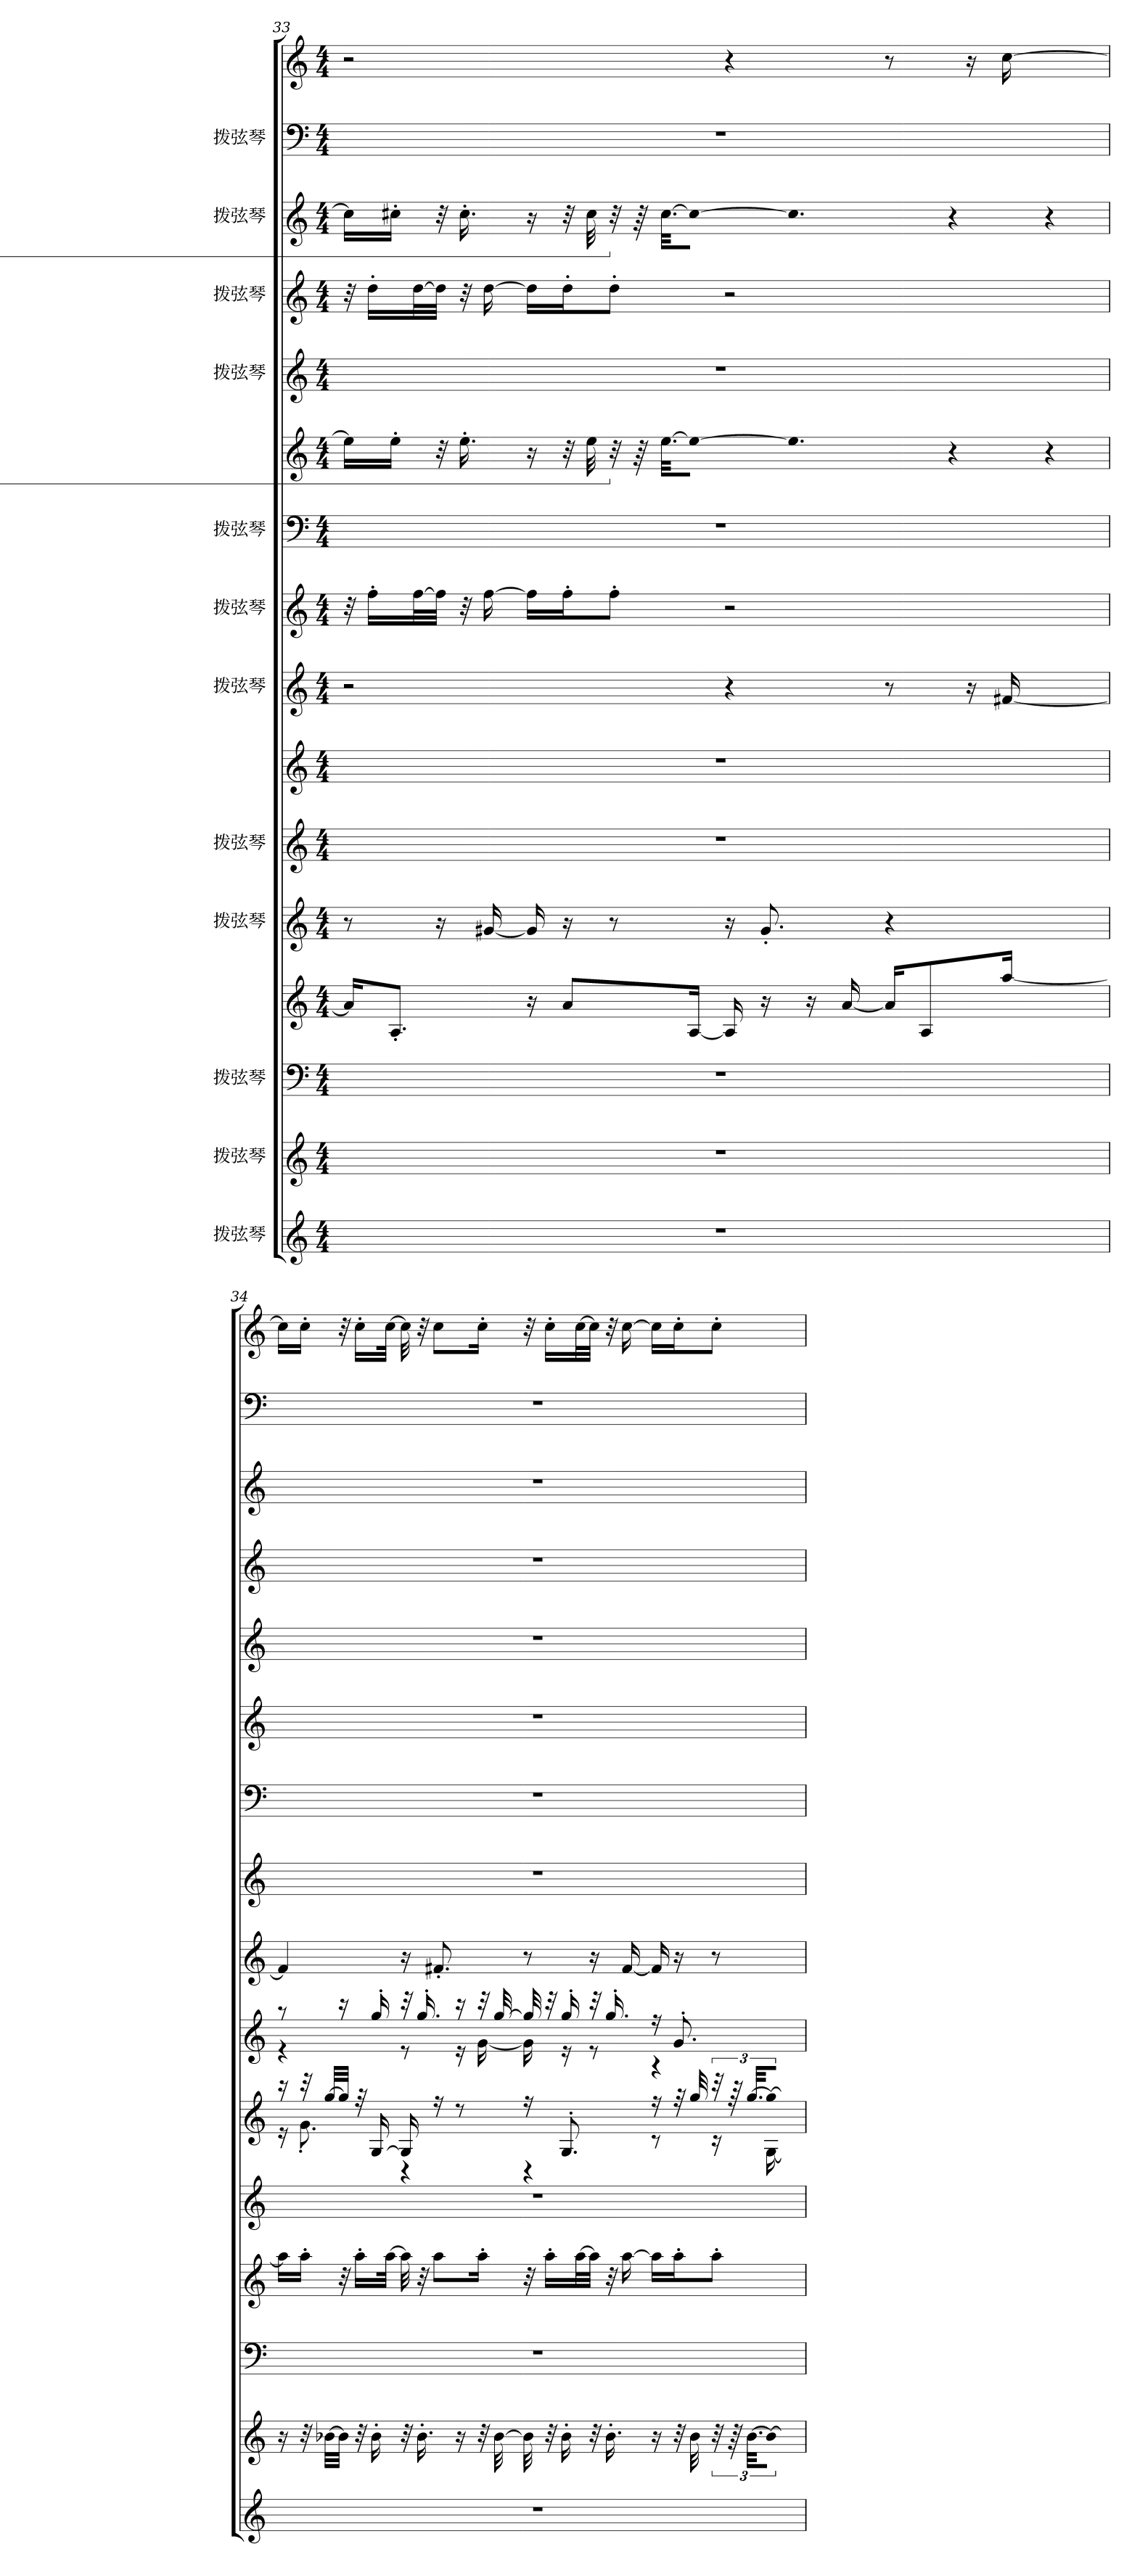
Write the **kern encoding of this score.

**kern	**kern	**kern	**kern	**kern	**kern	**kern	**kern	**kern	**kern	**kern	**kern	**kern	**kern	**kern	**kern
*part12	*part11	*part10	*part10	*part9	*part8	*part8	*part7	*part6	*part5	*part5	*part4	*part3	*part2	*part1	*part1
*staff16	*staff15	*staff14	*staff13	*staff12	*staff11	*staff10	*staff9	*staff8	*staff7	*staff6	*staff5	*staff4	*staff3	*staff2	*staff1
*I"拨弦琴	*I"拨弦琴	*I"拨弦琴	*	*I"拨弦琴	*I"拨弦琴	*	*I"拨弦琴	*I"拨弦琴	*I"拨弦琴	*	*I"拨弦琴	*I"拨弦琴	*I"拨弦琴	*I"拨弦琴	*
!!LO:PB:g=z
*clefG2	*clefG2	*clefF4	*clefG2	*clefG2	*clefG2	*clefG2	*clefG2	*clefG2	*clefF4	*clefG2	*clefG2	*clefG2	*clefG2	*clefF4	*clefG2
*k[]	*k[]	*k[]	*k[]	*k[]	*k[]	*k[]	*k[]	*k[]	*k[]	*k[]	*k[]	*k[]	*k[]	*k[]	*k[]
*M4/4	*M4/4	*M4/4	*M4/4	*M4/4	*M4/4	*M4/4	*M4/4	*M4/4	*M4/4	*M4/4	*M4/4	*M4/4	*M4/4	*M4/4	*M4/4
=33	=33	=33	=33	=33	=33	=33	=33	=33	=33	=33	=33	=33	=33	=33	=33
1r	1r	1r	16a/KL]	8r	1r	1r	2r	32r	1r	16ee\LL]	1r	32r	16cc#\LL]	1r	2r
.	.	.	.	.	.	.	.	16ff'\LL	.	.	.	16dd'\LL	.	.	.
.	.	.	8.A'/J	.	.	.	.	.	.	16ee'\JJ	.	.	16cc#X'\JJ	.	.
.	.	.	.	.	.	.	.	[32ff\L	.	.	.	[32dd\L	.	.	.
.	.	.	.	16r	.	.	.	32ff\JJJ]	.	32r	.	32dd\JJJ]	32r	.	.
.	.	.	.	.	.	.	.	32r	.	16.ee'\	.	32r	16.cc#'\	.	.
.	.	.	.	[16g#X/	.	.	.	[16ff\	.	.	.	[16dd\	.	.	.
.	.	.	16r	16g#/]	.	.	.	16ff\LL]	.	16r	.	16dd\LL]	16r	.	.
.	.	.	8a/L	16r	.	.	.	16ff'\J	.	32r	.	16dd'\J	32r	.	.
.	.	.	.	.	.	.	.	.	.	32ee\	.	.	32cc#\	.	.
.	.	.	.	8r	.	.	.	8ff'\J	.	48r	.	8dd'\J	48r	.	.
.	.	.	.	.	.	.	.	.	.	96r	.	.	96r	.	.
.	.	.	.	.	.	.	.	.	.	[48.ee\KLL	.	.	[48.cc#\KLL	.	.
.	.	.	[16A/Jk	.	.	.	.	.	.	16ee\JJ_	.	.	16cc#\JJ_	.	.
.	.	.	16A/]	16r	.	.	4r	2r	.	8.ee\]	.	2r	8.cc#\]	.	4r
.	.	.	16r	8.g#'/	.	.	.	.	.	.	.	.	.	.	.
.	.	.	16r	.	.	.	.	.	.	.	.	.	.	.	.
.	.	.	[16a/	.	.	.	.	.	.	16r	.	.	16r	.	.
.	.	.	16a/KL]	4r	.	.	8r	.	.	4r	.	.	4r	.	8r
.	.	.	8A/	.	.	.	.	.	.	.	.	.	.	.	.
.	.	.	.	.	.	.	16r	.	.	.	.	.	.	.	16r
.	.	.	[16aa/Jk	.	.	.	[16f#X/	.	.	.	.	.	.	.	[16cc\
!!LO:PB:g=z
=34	=34	=34	=34	=34	=34	=34	=34	=34	=34	=34	=34	=34	=34	=34	=34
*	*	*	*	*	*^	*^	*	*	*	*	*	*	*	*	*
1r	16r	1r	16aa\LL]	1r	16r	16r	8r	4r	4f#/]	1r	1r	1r	1r	1r	1r	1r	16cc\LL]
.	32r	.	16aa'\JJ	.	32r	8.g'\	.	.	.	.	.	.	.	.	.	.	16cc'\JJ
.	[32b-X\LLL	.	.	.	[32gg/LLL	.	.	.	.	.	.	.	.	.	.	.	.
.	32b-\JJJ]	.	32r	.	32gg/JJJ]	.	16r	.	.	.	.	.	.	.	.	.	32r
.	32r	.	16aa'\LL	.	32r	.	.	.	.	.	.	.	.	.	.	.	16cc'\LL
.	16b-'\	.	.	.	[16G/	.	16gg'/	.	.	.	.	.	.	.	.	.	.
.	.	.	[32aa\JJk	.	.	.	.	.	.	.	.	.	.	.	.	.	[32cc\JJk
.	32r	.	32aa\]	.	16G/]	4r	32r	8r	16r	.	.	.	.	.	.	.	32cc\]
.	16.b-'\	.	32r	.	.	.	16.gg'/	.	.	.	.	.	.	.	.	.	32r
.	.	.	8aa\L	.	16r	.	.	.	8.f#X'/	.	.	.	.	.	.	.	8cc\L
.	16r	.	.	.	8r	.	16r	16r	.	.	.	.	.	.	.	.	.
.	32r	.	16aa'\Jk	.	.	.	32r	[16g\	.	.	.	.	.	.	.	.	16cc'\Jk
.	[32b-\	.	.	.	.	.	[32gg/	.	.	.	.	.	.	.	.	.	.
.	32b-\]	.	32r	.	16r	4r	32gg/]	16g\]	8r	.	.	.	.	.	.	.	32r
.	32r	.	16aa'\LL	.	.	.	32r	.	.	.	.	.	.	.	.	.	16cc'\LL
.	16b-'\	.	.	.	8.G'/	.	16gg'/	16r	.	.	.	.	.	.	.	.	.
.	.	.	[32aa\L	.	.	.	.	.	.	.	.	.	.	.	.	.	[32cc\L
.	32r	.	32aa\JJJ]	.	.	.	32r	8r	16r	.	.	.	.	.	.	.	32cc\JJJ]
.	16.b-'\	.	32r	.	.	.	16.gg'/	.	.	.	.	.	.	.	.	.	32r
.	.	.	[16aa\	.	.	.	.	.	[16f#/	.	.	.	.	.	.	.	[16cc\
.	16r	.	16aa\LL]	.	16r	8r	16r	4r	16f#/]	.	.	.	.	.	.	.	16cc\LL]
.	32r	.	16aa'\J	.	32r	.	8.g'/	.	16r	.	.	.	.	.	.	.	16cc'\J
.	32b-\	.	.	.	32gg/	.	.	.	.	.	.	.	.	.	.	.	.
.	48r	.	8aa'\J	.	48r	16r	.	.	8r	.	.	.	.	.	.	.	8cc'\J
.	96r	.	.	.	96r	.	.	.	.	.	.	.	.	.	.	.	.
.	[48.b-\KLL	.	.	.	[48.gg/KLL	.	.	.	.	.	.	.	.	.	.	.	.
.	16b-\JJ_	.	.	.	16gg/JJ_	[16G\	.	.	.	.	.	.	.	.	.	.	.
*	*	*	*	*	*v	*v	*	*	*	*	*	*	*	*	*	*	*
*	*	*	*	*	*	*v	*v	*	*	*	*	*	*	*	*	*
=	=	=	=	=	=	=	=	=	=	=	=	=	=	=	=
*-	*-	*-	*-	*-	*-	*-	*-	*-	*-	*-	*-	*-	*-	*-	*-
